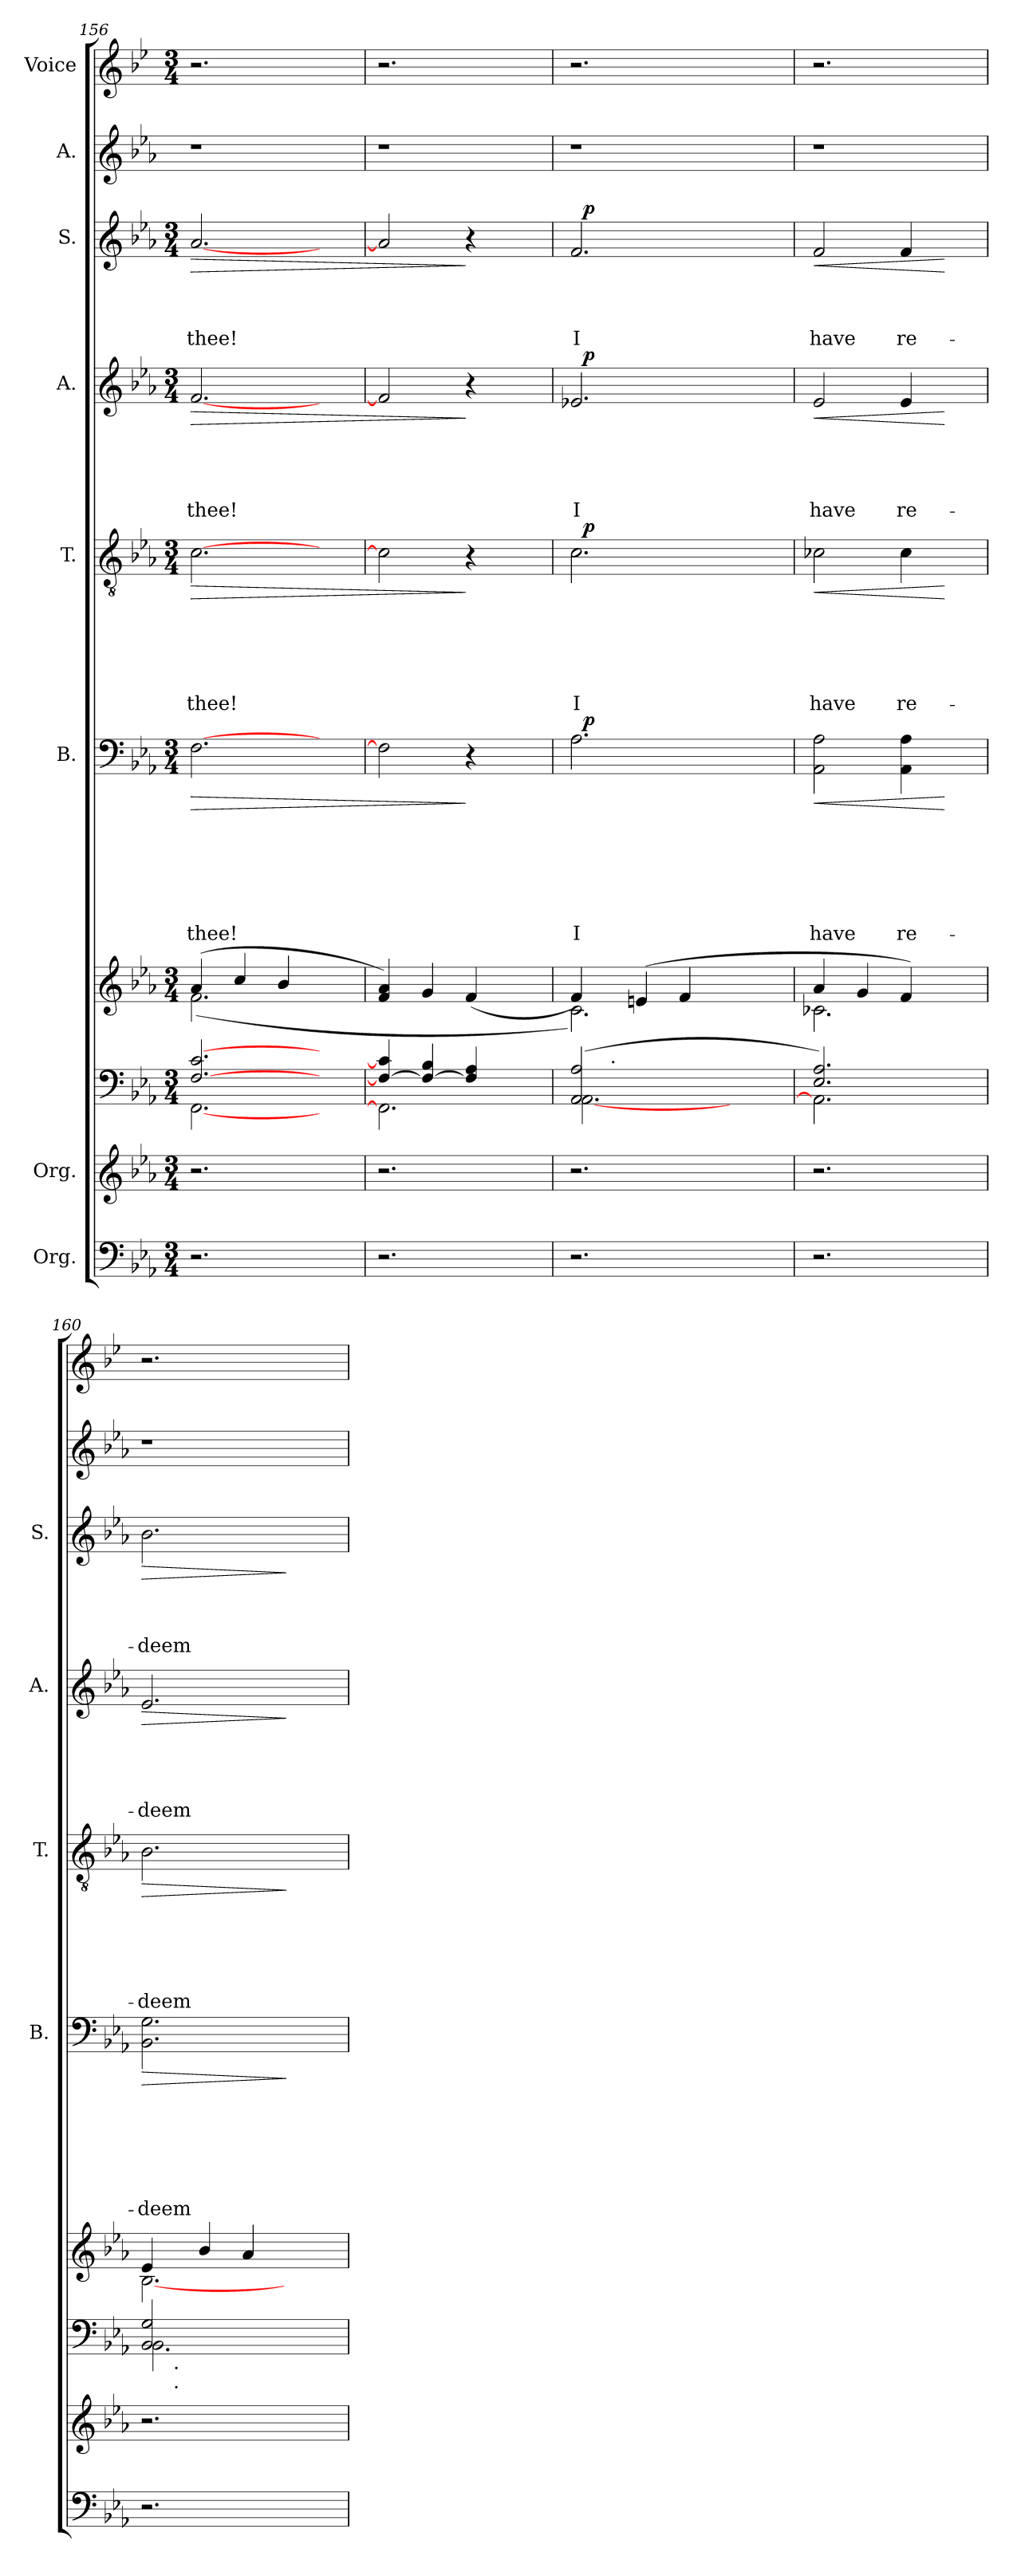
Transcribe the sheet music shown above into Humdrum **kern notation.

**kern	**kern	**kern	**kern	**kern	**text	**text	**text	**text	**text	**text	**text	**dynam	**kern	**text	**text	**text	**text	**text	**text	**dynam	**kern	**text	**text	**text	**text	**text	**dynam	**kern	**text	**text	**text	**text	**dynam	**kern	**kern
*part10	*part9	*part8	*part7	*part6	*part6	*part6	*part6	*part6	*part6	*part6	*part6	*part6	*part5	*part5	*part5	*part5	*part5	*part5	*part5	*part5	*part4	*part4	*part4	*part4	*part4	*part4	*part4	*part3	*part3	*part3	*part3	*part3	*part3	*part2	*part1
*staff10	*staff9	*staff8	*staff7	*staff6	*staff6	*staff6	*staff6	*staff6	*staff6	*staff6	*staff6	*staff6	*staff5	*staff5	*staff5	*staff5	*staff5	*staff5	*staff5	*staff5	*staff4	*staff4	*staff4	*staff4	*staff4	*staff4	*staff4	*staff3	*staff3	*staff3	*staff3	*staff3	*staff3	*staff2	*staff1
*I"Org.	*I"Org.	*	*	*I"B.	*	*	*	*	*	*	*	*	*I"T.	*	*	*	*	*	*	*	*I"A.	*	*	*	*	*	*	*I"S.	*	*	*	*	*	*I"A.	*I"Voice
*	*	*	*	*I'B.	*	*	*	*	*	*	*	*	*I'T.	*	*	*	*	*	*	*	*I'A.	*	*	*	*	*	*	*I'S.	*	*	*	*	*	*	*
*clefF4	*clefG2	*clefF4	*clefG2	*clefF4	*	*	*	*	*	*	*	*	*clefGv2	*	*	*	*	*	*	*	*clefG2	*	*	*	*	*	*	*clefG2	*	*	*	*	*	*clefG2	*clefG2
*k[b-e-a-]	*k[b-e-a-]	*k[b-e-a-]	*k[b-e-a-]	*k[b-e-a-]	*	*	*	*	*	*	*	*	*k[b-e-a-]	*	*	*	*	*	*	*	*k[b-e-a-]	*	*	*	*	*	*	*k[b-e-a-]	*	*	*	*	*	*k[b-e-a-]	*k[b-e-]
*E-:	*E-:	*E-:	*E-:	*E-:	*	*	*	*	*	*	*	*	*E-:	*	*	*	*	*	*	*	*E-:	*	*	*	*	*	*	*E-:	*	*	*	*	*	*E-:	*B-:
*M3/4	*M3/4	*M3/4	*M3/4	*M3/4	*	*	*	*	*	*	*	*	*M3/4	*	*	*	*	*	*	*	*M3/4	*	*	*	*	*	*	*M3/4	*	*	*	*	*	*	*M3/4
=156	=156	=156	=156	=156	=156	=156	=156	=156	=156	=156	=156	=156	=156	=156	=156	=156	=156	=156	=156	=156	=156	=156	=156	=156	=156	=156	=156	=156	=156	=156	=156	=156	=156	=156	=156
*	*	*^	*^	*	*	*	*	*	*	*	*	*	*	*	*	*	*	*	*	*	*	*	*	*	*	*	*	*	*	*	*	*	*	*	*
!	!	!	!	!	!	!	!	!	!	!	!	!	!LO:LY:b	!LO:HP:b	!	!	!	!	!	!	!LO:LY:b	!LO:HP:b	!	!	!	!	!	!LO:LY:b	!LO:HP:b	!	!	!	!	!LO:LY:b	!LO:HP:b	!	!
2.r	2.r	[>2.F/ [>2.c/	[<2.FF\	(4a-/	(<2.f\	[>2.F\	.	.	.	.	.	.	thee!	>	[>2.c\	.	.	.	.	.	thee!	>	[<2.f/	.	.	.	.	thee!	>	[<2.a-/	.	.	.	thee!	>	1r	2.r
.	.	.	.	4cc/	.	.	.	.	.	.	.	.	.	.	.	.	.	.	.	.	.	.	.	.	.	.	.	.	.	.	.	.	.	.	.	.	.
.	.	.	.	4b-/	.	.	.	.	.	.	.	.	.	.	.	.	.	.	.	.	.	.	.	.	.	.	.	.	.	.	.	.	.	.	.	.	.
4ryy	4ryy	4ryy	4ryy	4ryy	4ryy	4ryy	.	.	.	.	.	.	.	.	4ryy	.	.	.	.	.	.	.	4ryy	.	.	.	.	.	.	4ryy	.	.	.	.	.	.	4ryy
*	*	*	*	*v	*v	*	*	*	*	*	*	*	*	*	*	*	*	*	*	*	*	*	*	*	*	*	*	*	*	*	*	*	*	*	*	*	*
=157	=157	=157	=157	=157	=157	=157	=157	=157	=157	=157	=157	=157	=157	=157	=157	=157	=157	=157	=157	=157	=157	=157	=157	=157	=157	=157	=157	=157	=157	=157	=157	=157	=157	=157	=157	=157
2.r	2.r	4F/_ 4c/]	2.FF\]	4f/ 4a-/)	2F\]	.	.	.	.	.	.	.	.	2c\]	.	.	.	.	.	.	.	2f/]	.	.	.	.	.	.	2a-/]	.	.	.	.	.	1r	2.r
.	.	4F/_ 4B-/	.	4g/	.	.	.	.	.	.	.	.	.	.	.	.	.	.	.	.	.	.	.	.	.	.	.	.	.	.	.	.	.	.	.	.
.	.	4F/] 4A-/	.	(<4f/	4r	.	.	.	.	.	.	.	]	4r	.	.	.	.	.	.	]	4r	.	.	.	.	.	]	4r	.	.	.	.	]	.	.
4ryy	4ryy	4ryy	4ryy	4ryy	4ryy	.	.	.	.	.	.	.	.	4ryy	.	.	.	.	.	.	.	4ryy	.	.	.	.	.	.	4ryy	.	.	.	.	.	.	4ryy
=158	=158	=158	=158	=158	=158	=158	=158	=158	=158	=158	=158	=158	=158	=158	=158	=158	=158	=158	=158	=158	=158	=158	=158	=158	=158	=158	=158	=158	=158	=158	=158	=158	=158	=158	=158	=158
*	*	*	*	*^	*	*	*	*	*	*	*	*	*	*	*	*	*	*	*	*	*	*	*	*	*	*	*	*	*	*	*	*	*	*	*	*
!	!	!	!	!	!	!	!	!	!	!	!	!	!LO:LY:b	!	!	!	!	!	!	!	!LO:LY:b	!	!	!	!	!	!	!LO:LY:b	!	!	!	!	!	!LO:LY:b	!	!	!
*	*	*	*^	*	*	*^	*	*	*	*	*	*	*	*	*^	*	*	*	*	*	*	*	*^	*	*	*	*	*	*	*^	*	*	*	*	*	*	*
2.r	2.r	(2AA-/ 2A-/	[<2.AA-\	12..ryy	4f/)	2.c\)	2.A-\	32ryy	.	.	.	.	.	.	I	.	2.c\	32ryy	.	.	.	.	.	I	.	2.e-X/	32ryy	.	.	.	.	I	.	2.f/	32ryy	.	.	.	I	.	1r	2.r
!	!	!	!	!	!	!	!	!	!	!	!	!	!	!	!	!LO:DY:a	!	!	!	!	!	!	!	!	!LO:DY:a	!	!	!	!	!	!	!	!LO:DY:a	!	!	!	!	!	!	!LO:DY:a	!	!
.	.	.	.	.	.	.	.	2ryy	.	.	.	.	.	.	.	p	.	2ryy	.	.	.	.	.	.	p	.	2ryy	.	.	.	.	.	p	.	2ryy	.	.	.	.	p	.	.
!	!	!	!	!LO:TX:a:t=.	!	!	!	!	!	!	!	!	!	!	!	!	!	!	!	!	!	!	!	!	!	!	!	!	!	!	!	!	!	!	!	!	!	!	!	!	!	!
.	.	.	.	3%2ryy	.	.	.	.	.	.	.	.	.	.	.	.	.	.	.	.	.	.	.	.	.	.	.	.	.	.	.	.	.	.	.	.	.	.	.	.	.	.
.	.	.	.	.	(4en/	.	.	.	.	.	.	.	.	.	.	.	.	.	.	.	.	.	.	.	.	.	.	.	.	.	.	.	.	.	.	.	.	.	.	.	.	.
.	.	4ryy	.	.	4f/	.	.	.	.	.	.	.	.	.	.	.	.	.	.	.	.	.	.	.	.	.	.	.	.	.	.	.	.	.	.	.	.	.	.	.	.	.
.	.	.	.	.	.	.	.	4...ryy	.	.	.	.	.	.	.	.	.	4...ryy	.	.	.	.	.	.	.	.	4...ryy	.	.	.	.	.	.	.	4...ryy	.	.	.	.	.	.	.
4ryy	4ryy	4ryy	4ryy	.	4ryy	4ryy	4ryy	.	.	.	.	.	.	.	.	.	4ryy	.	.	.	.	.	.	.	.	4ryy	.	.	.	.	.	.	.	4ryy	.	.	.	.	.	.	.	4ryy
.	.	.	.	6ryy	.	.	.	.	.	.	.	.	.	.	.	.	.	.	.	.	.	.	.	.	.	.	.	.	.	.	.	.	.	.	.	.	.	.	.	.	.	.
.	.	.	.	48ryy	.	.	.	.	.	.	.	.	.	.	.	.	.	.	.	.	.	.	.	.	.	.	.	.	.	.	.	.	.	.	.	.	.	.	.	.	.	.
=159	=159	=159	=159	=159	=159	=159	=159	=159	=159	=159	=159	=159	=159	=159	=159	=159	=159	=159	=159	=159	=159	=159	=159	=159	=159	=159	=159	=159	=159	=159	=159	=159	=159	=159	=159	=159	=159	=159	=159	=159	=159	=159
!	!	!	!	!	!	!	!	!	!	!	!	!	!	!	!LO:LY:b	!LO:HP:b	!	!	!	!	!	!	!	!LO:LY:b	!LO:HP:b	!	!	!	!	!	!	!LO:LY:b	!LO:HP:b	!	!	!	!	!	!LO:LY:b	!LO:HP:b	!	!
*	*	*	*	*	*	*	*v	*v	*	*	*	*	*	*	*	*	*	*	*	*	*	*	*	*	*	*v	*v	*	*	*	*	*	*	*v	*v	*	*	*	*	*	*	*
*	*	*	*v	*v	*	*	*	*	*	*	*	*	*	*	*	*v	*v	*	*	*	*	*	*	*	*	*	*	*	*	*	*	*	*	*	*	*	*	*	*
2.r	2.r	2.E-/ 2.A-/)	2.AA-\]	4a-/	2.c-X\	2AA-\ 2A-\	.	.	.	.	.	.	have	<	2c-X\	.	.	.	.	.	have	<	2e-/	.	.	.	.	have	<	2f/	.	.	.	have	<	1r	2.r
.	.	.	.	4g/	.	.	.	.	.	.	.	.	.	.	.	.	.	.	.	.	.	.	.	.	.	.	.	.	.	.	.	.	.	.	.	.	.
!	!	!	!	!	!	!	!	!	!	!	!	!	!LO:LY:b	!	!	!	!	!	!	!	!LO:LY:b	!	!	!	!	!	!	!LO:LY:b	!	!	!	!	!	!LO:LY:b	!	!	!
.	.	.	.	4f/)	.	4AA-\ 4A-\	.	.	.	.	.	.	re-	.	4c-\	.	.	.	.	.	re-	.	4e-/	.	.	.	.	re-	.	4f/	.	.	.	re-	.	.	.
4ryy	4ryy	4ryy	4ryy	4ryy	4ryy	4ryy	.	.	.	.	.	.	.	[	4ryy	.	.	.	.	.	.	[	4ryy	.	.	.	.	.	[	4ryy	.	.	.	.	[	.	4ryy
=160	=160	=160	=160	=160	=160	=160	=160	=160	=160	=160	=160	=160	=160	=160	=160	=160	=160	=160	=160	=160	=160	=160	=160	=160	=160	=160	=160	=160	=160	=160	=160	=160	=160	=160	=160	=160	=160
!	!	!	!	!	!	!	!	!	!	!	!	!	!LO:LY:b	!LO:HP:b	!	!	!	!	!	!	!LO:LY:b	!LO:HP:b	!	!	!	!	!	!LO:LY:b	!LO:HP:b	!	!	!	!	!LO:LY:b	!LO:HP:b	!	!
*	*	*	*^	*	*	*	*	*	*	*	*	*	*	*	*	*	*	*	*	*	*	*	*	*	*	*	*	*	*	*	*	*	*	*	*	*	*
2.r	2.r	2BB-/ 2G/	2.BB-\	12..ryy	4e-/	[<2.B-\	2.BB-\ 2.G\	.	.	.	.	.	.	-deem-	>	2.B-\	.	.	.	.	.	-deem-	>	2.e-/	.	.	.	.	-deem-	>	2.b-\	.	.	.	-deem-	>	1r	2.r
!	!	!	!	!LO:TX:b:t=.	!	!	!	!	!	!	!	!	!	!	!	!	!	!	!	!	!	!	!	!	!	!	!	!	!	!	!	!	!	!	!	!	!	!
!	!	!	!	!LO:TX:b:t=.	!	!	!	!	!	!	!	!	!	!	!	!	!	!	!	!	!	!	!	!	!	!	!	!	!	!	!	!	!	!	!	!	!	!
.	.	.	.	3%2ryy	.	.	.	.	.	.	.	.	.	.	.	.	.	.	.	.	.	.	.	.	.	.	.	.	.	.	.	.	.	.	.	.	.	.
.	.	.	.	.	4b-/	.	.	.	.	.	.	.	.	.	.	.	.	.	.	.	.	.	.	.	.	.	.	.	.	.	.	.	.	.	.	.	.	.
.	.	4ryy	.	.	4a-/	.	.	.	.	.	.	.	.	.	.	.	.	.	.	.	.	.	.	.	.	.	.	.	.	.	.	.	.	.	.	.	.	.
4ryy	4ryy	4ryy	4ryy	.	4ryy	4ryy	4ryy	.	.	.	.	.	.	.	]	4ryy	.	.	.	.	.	.	]	4ryy	.	.	.	.	.	]	4ryy	.	.	.	.	]	.	4ryy
.	.	.	.	6ryy	.	.	.	.	.	.	.	.	.	.	.	.	.	.	.	.	.	.	.	.	.	.	.	.	.	.	.	.	.	.	.	.	.	.
.	.	.	.	48ryy	.	.	.	.	.	.	.	.	.	.	.	.	.	.	.	.	.	.	.	.	.	.	.	.	.	.	.	.	.	.	.	.	.	.
*	*	*v	*v	*v	*	*	*	*	*	*	*	*	*	*	*	*	*	*	*	*	*	*	*	*	*	*	*	*	*	*	*	*	*	*	*	*	*	*
*	*	*	*v	*v	*	*	*	*	*	*	*	*	*	*	*	*	*	*	*	*	*	*	*	*	*	*	*	*	*	*	*	*	*	*	*	*
=	=	=	=	=	=	=	=	=	=	=	=	=	=	=	=	=	=	=	=	=	=	=	=	=	=	=	=	=	=	=	=	=	=	=	=
*-	*-	*-	*-	*-	*-	*-	*-	*-	*-	*-	*-	*-	*-	*-	*-	*-	*-	*-	*-	*-	*-	*-	*-	*-	*-	*-	*-	*-	*-	*-	*-	*-	*-	*-	*-
